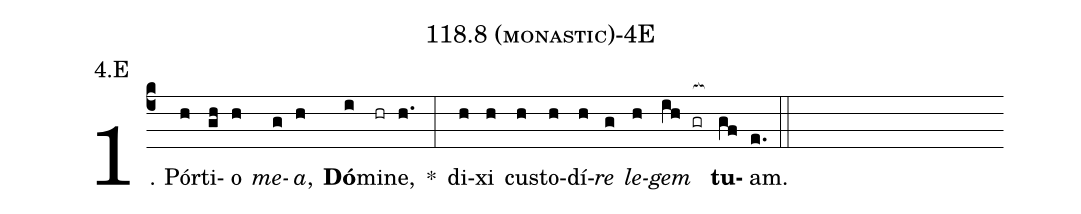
name: 118.8 (monastic)-4E;
annotation: 4.E;
%%
(c4)1. Pór(h)ti(gh)o(h) <i>me</i>(g)<i>a</i>,(h) <b>Dó</b>(i)mi(hr)ne,(h.) *(:) di(h)xi(h) cus(h)to(h)dí(h)<i>re</i>(g) <i>le</i>(h)<i>gem</i>(ih gr[ocb:1{]) <b>tu</b>(gf[ocb:0}])am.(e.) (::)
